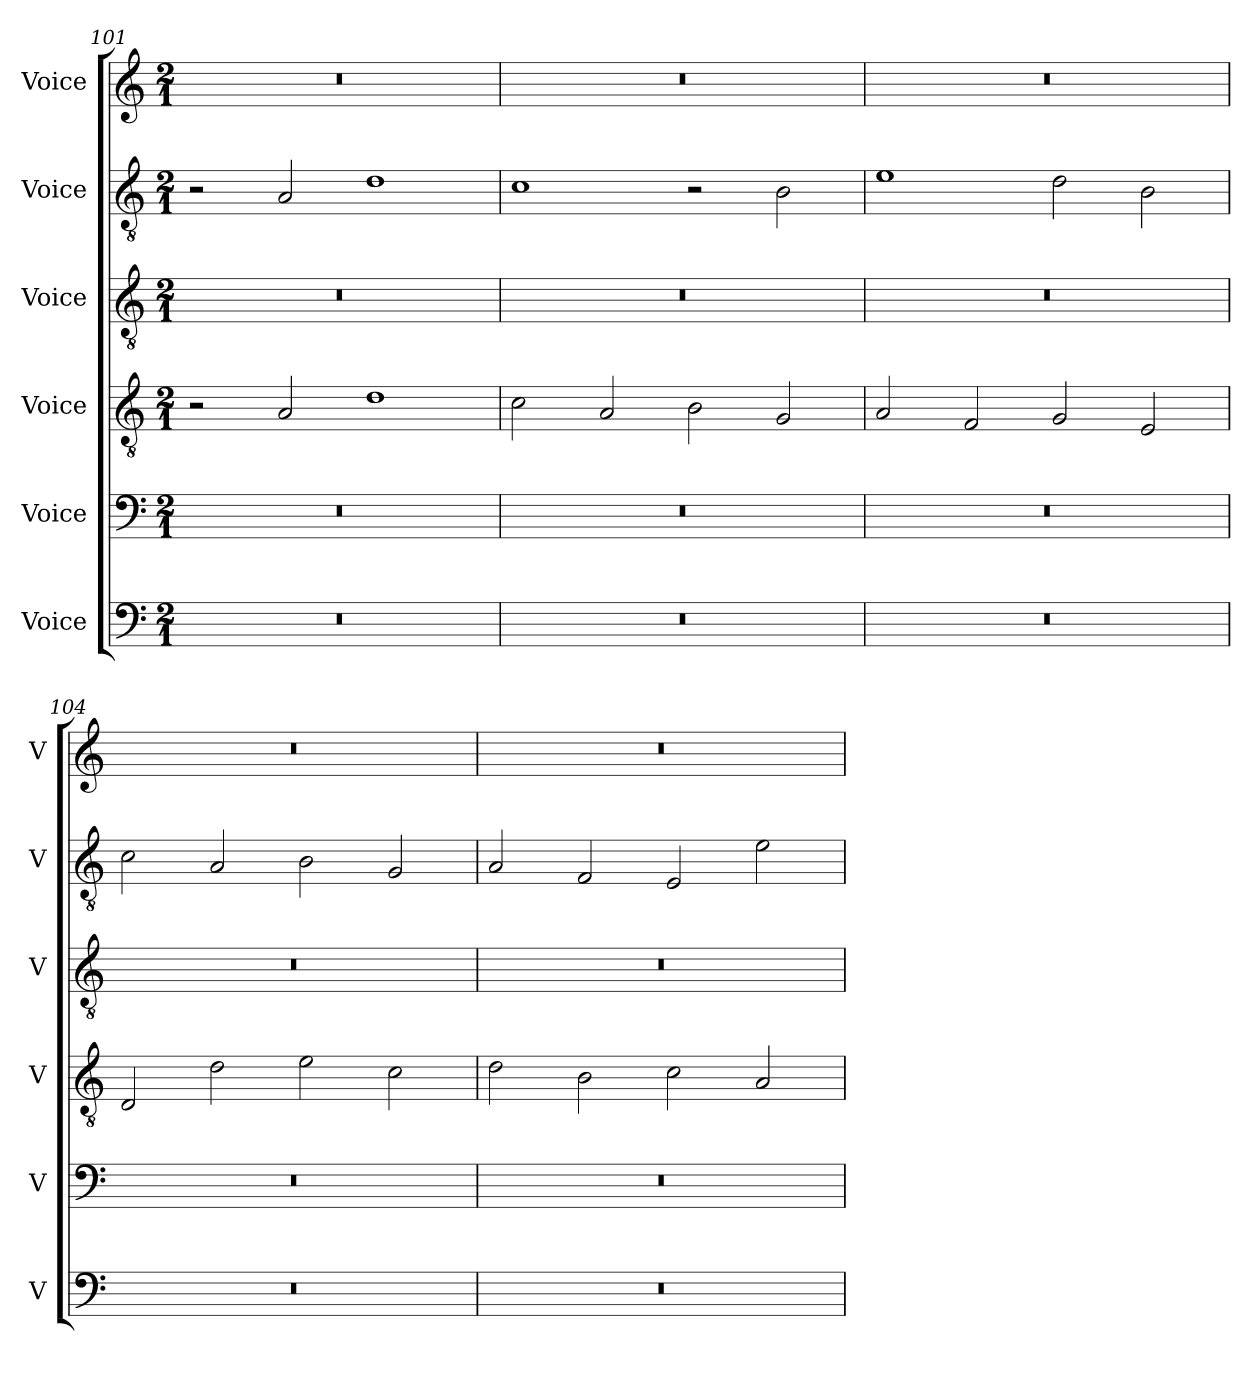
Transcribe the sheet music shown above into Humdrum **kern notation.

**kern	**kern	**kern	**kern	**kern	**kern
*part6	*part5	*part4	*part3	*part2	*part1
*staff6	*staff5	*staff4	*staff3	*staff2	*staff1
*I"Voice	*I"Voice	*I"Voice	*I"Voice	*I"Voice	*I"Voice
*I'V	*I'V	*I'V	*I'V	*I'V	*I'V
*clefF4	*clefF4	*clefGv2	*clefGv2	*clefGv2	*clefG2
*k[]	*k[]	*k[]	*k[]	*k[]	*k[]
*M2/1	*M2/1	*M2/1	*M2/1	*M2/1	*M2/1
=101	=101	=101	=101	=101	=101
0r	0r	2r	0r	2r	0r
.	.	2A/	.	2A/	.
.	.	1d	.	1d	.
=102	=102	=102	=102	=102	=102
0r	0r	2c\	0r	1c	0r
.	.	2A/	.	.	.
.	.	2B\	.	2r	.
.	.	2G/	.	2B\	.
=103	=103	=103	=103	=103	=103
0r	0r	2A/	0r	1e	0r
.	.	2F/	.	.	.
.	.	2G/	.	2d\	.
.	.	2E/	.	2B\	.
=104	=104	=104	=104	=104	=104
0r	0r	2D/	0r	2c\	0r
.	.	2d\	.	2A/	.
.	.	2e\	.	2B\	.
.	.	2c\	.	2G/	.
=105	=105	=105	=105	=105	=105
0r	0r	2d\	0r	2A/	0r
.	.	2B\	.	2F/	.
.	.	2c\	.	2E/	.
.	.	2A/	.	2e\	.
=	=	=	=	=	=
*-	*-	*-	*-	*-	*-
